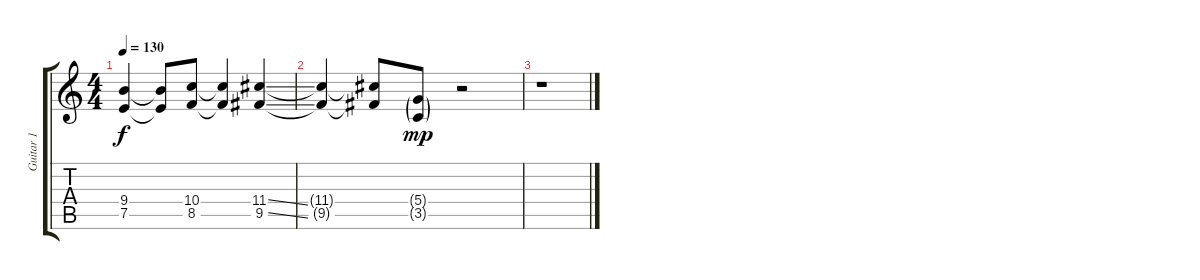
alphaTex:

\track ("Guitar 1" "Guitar 1") {instrument distortionguitar}
\staff {score tabs}
\tuning (E4 B3 G3 D3 A2 E2) {hide}
\ts (4 4)
\tempo 130
\clef g2
\ks c
(9.4 7.5).4{dy f} (9.4{t} 7.5{t}).8 (10.4 8.5).8 (10.4{t} 8.5{t}).4 (11.4{ss} 9.5{ss}).4 |
(11.4{t} 9.5{t}).4 (11.4{t} 9.5{t}).8 (5.4{g} 3.5{g}).8{dy mp volume 0} r.2 |
r.1
